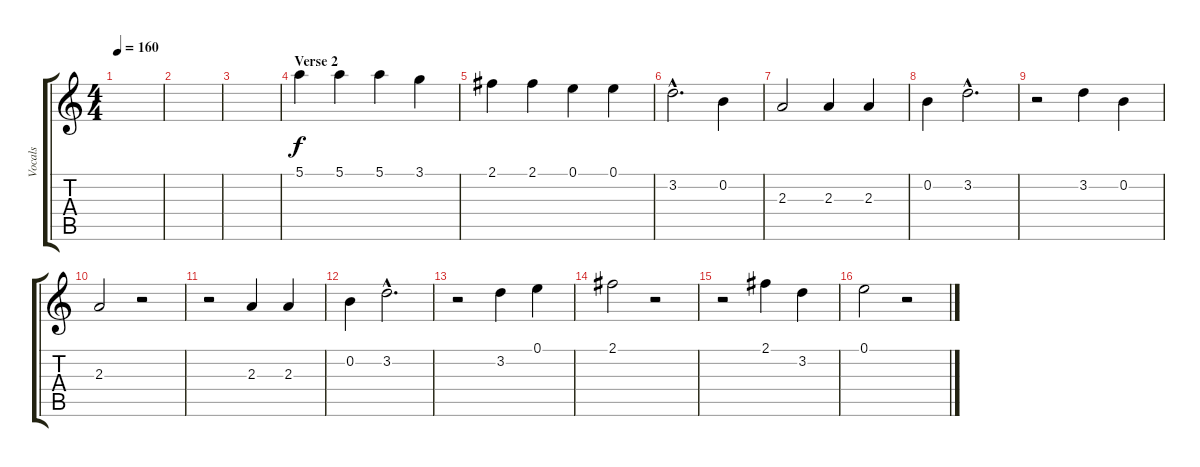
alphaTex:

\track ("Vocals" "Vocals") {instrument electricguitarjazz}
\staff {score tabs}
\tuning (E4 B3 G3 D3 A2 E2) {hide}
\ts (4 4)
\tempo 160
\clef g2
\ks c
|
|
|
\section ("" "Verse 2")
5.1.4 5.1.4 5.1.4 3.1.4 |
2.1.4 2.1.4 0.1.4 0.1.4 |
3.2{hac}.2{d} 0.2.4 |
2.3.2 2.3.4 2.3.4 |
0.2.4 3.2{hac}.2{d} |
r.2 3.2.4 0.2.4 |
2.3.2 r.2 |
r.2 2.3.4 2.3.4 |
0.2.4 3.2{hac}.2{d} |
r.2 3.2.4 0.1.4 |
2.1.2 r.2 |
r.2 2.1.4 3.2.4 |
0.1.2 r.2
